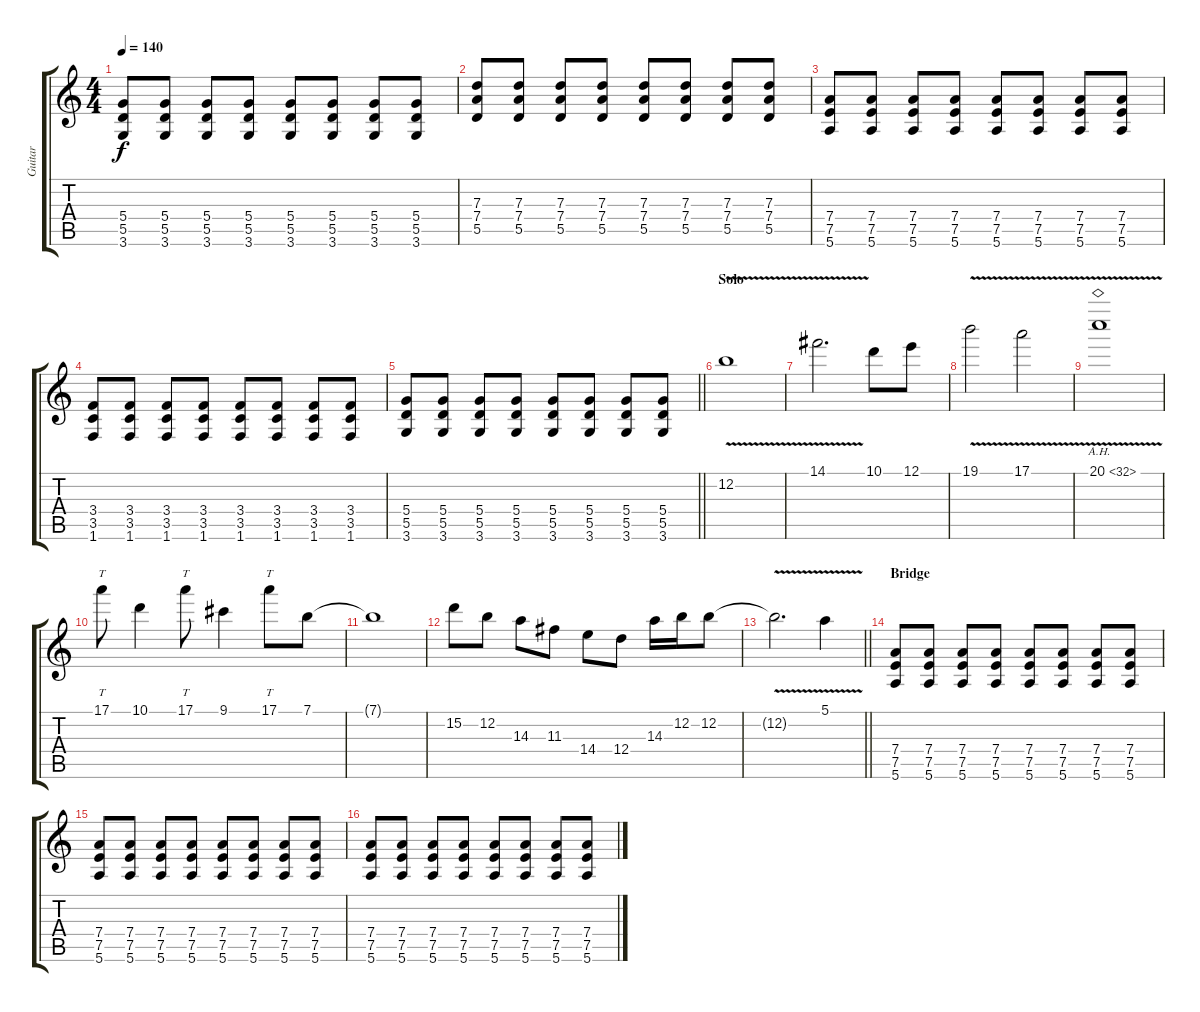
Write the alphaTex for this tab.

\track ("Guitar" "Guitar") {instrument distortionguitar}
\staff {score tabs}
\tuning (E4 B3 G3 D3 A2 E2) {hide}
\ts (4 4)
\tempo 140
\clef g2
\ks c
(5.4 5.5 3.6).8{dy f} (5.4 5.5 3.6).8 (5.4 5.5 3.6).8 (5.4 5.5 3.6).8 (5.4 5.5 3.6).8 (5.4 5.5 3.6).8 (5.4 5.5 3.6).8 (5.4 5.5 3.6).8 |
(7.3 7.4 5.5).8 (7.3 7.4 5.5).8 (7.3 7.4 5.5).8 (7.3 7.4 5.5).8 (7.3 7.4 5.5).8 (7.3 7.4 5.5).8 (7.3 7.4 5.5).8 (7.3 7.4 5.5).8 |
(7.4 7.5 5.6).8 (7.4 7.5 5.6).8 (7.4 7.5 5.6).8 (7.4 7.5 5.6).8 (7.4 7.5 5.6).8 (7.4 7.5 5.6).8 (7.4 7.5 5.6).8 (7.4 7.5 5.6).8 |
(3.4 3.5 1.6).8 (3.4 3.5 1.6).8 (3.4 3.5 1.6).8 (3.4 3.5 1.6).8 (3.4 3.5 1.6).8 (3.4 3.5 1.6).8 (3.4 3.5 1.6).8 (3.4 3.5 1.6).8 |
\barLineRight lightlight
(5.4 5.5 3.6).8 (5.4 5.5 3.6).8 (5.4 5.5 3.6).8 (5.4 5.5 3.6).8 (5.4 5.5 3.6).8 (5.4 5.5 3.6).8 (5.4 5.5 3.6).8 (5.4 5.5 3.6).8 |
\section ("" "Solo")
12.2{v}.1 |
14.1{v}.2{d} 10.1.8 12.1.8 |
19.1{v}.2 17.1{v}.2 |
20.1{ah 12 v}.1 |
17.1.8{tt} 10.1.4 17.1.8{tt} 9.1.4 17.1.8{tt} 7.1.8 |
7.1{t}.1 |
15.2.8 12.2.8 14.3.8 11.3.8 14.4.8 12.4.8 14.3.16 12.2.16 12.2.8 |
\barLineRight lightlight
12.2{v t}.2{d} 5.1{v}.4 |
\section ("" "Bridge ")
(7.4 7.5 5.6).8 (7.4 7.5 5.6).8 (7.4 7.5 5.6).8 (7.4 7.5 5.6).8 (7.4 7.5 5.6).8 (7.4 7.5 5.6).8 (7.4 7.5 5.6).8 (7.4 7.5 5.6).8 |
(7.4 7.5 5.6).8 (7.4 7.5 5.6).8 (7.4 7.5 5.6).8 (7.4 7.5 5.6).8 (7.4 7.5 5.6).8 (7.4 7.5 5.6).8 (7.4 7.5 5.6).8 (7.4 7.5 5.6).8 |
(7.4 7.5 5.6).8 (7.4 7.5 5.6).8 (7.4 7.5 5.6).8 (7.4 7.5 5.6).8 (7.4 7.5 5.6).8 (7.4 7.5 5.6).8 (7.4 7.5 5.6).8 (7.4 7.5 5.6).8
